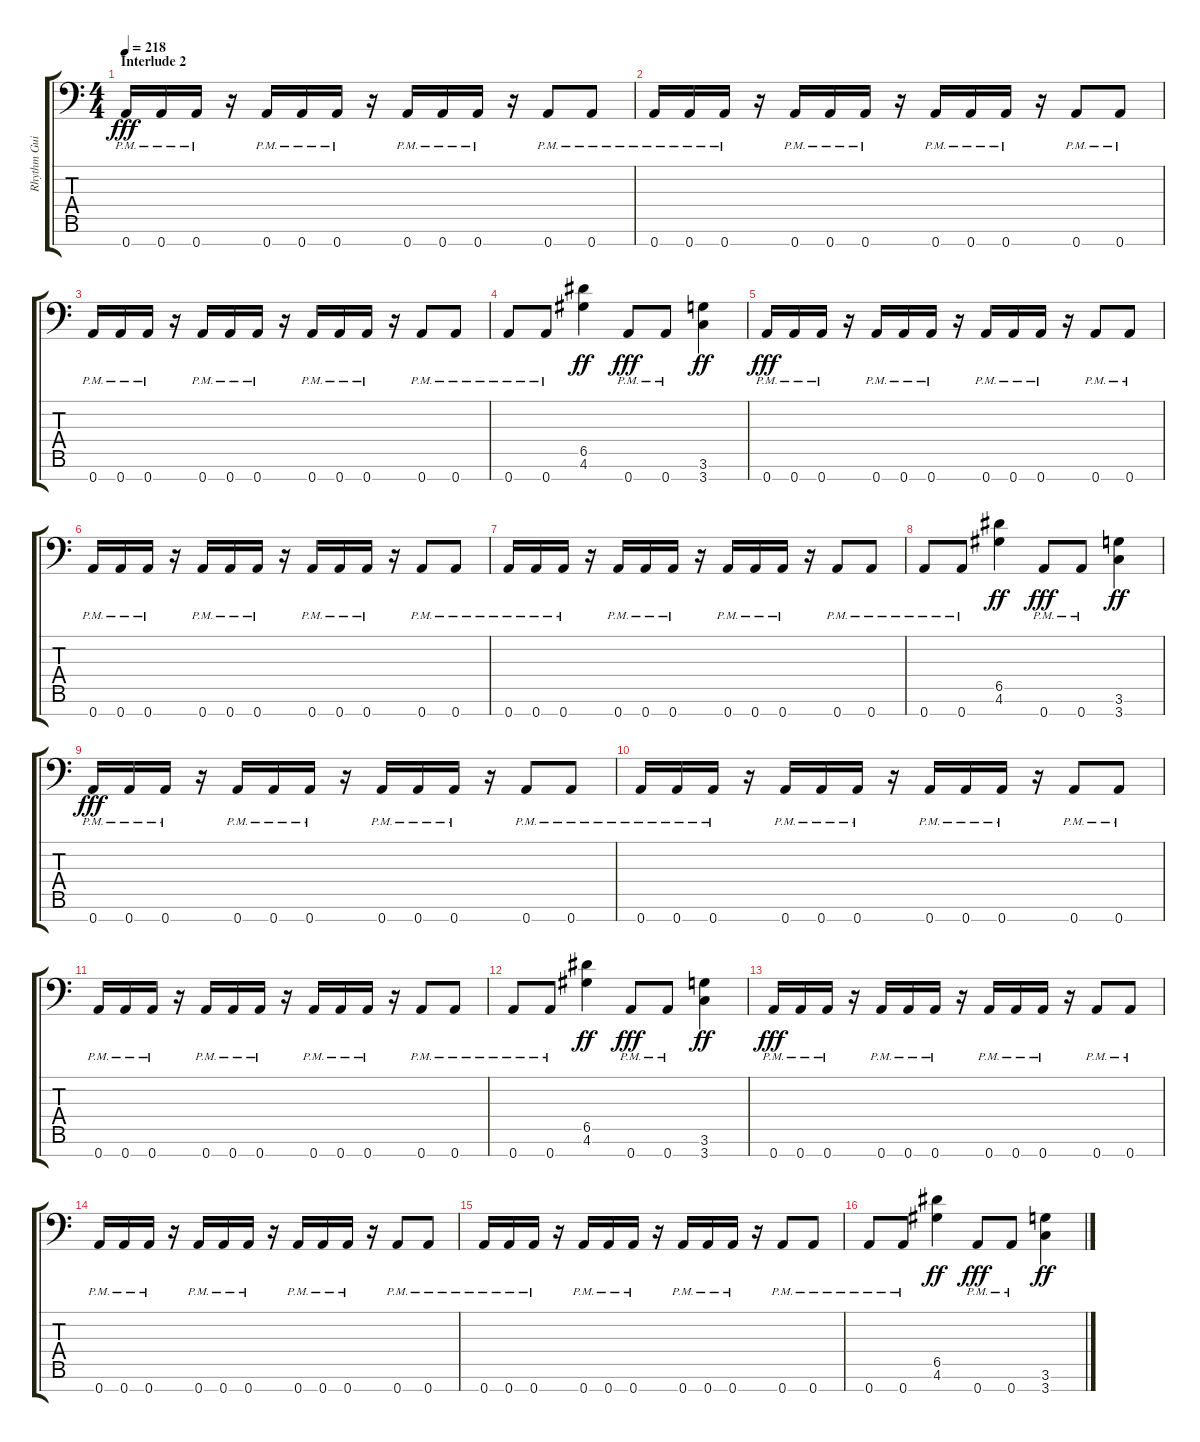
\track ("Rhythm Guitar 2" "Rhythm Gui") {instrument overdrivenguitar}
\staff {score tabs}
\tuning (E4 B3 G3 D3 A2 E2 A1) {hide}
\ts (4 4)
\section ("" "Interlude 2")
\tempo 218
\clef f4
\ks c
0.7{pm}.16{dy fff} 0.7{pm}.16 0.7{pm}.16 r.16 0.7{pm}.16 0.7{pm}.16 0.7{pm}.16 r.16 0.7{pm}.16 0.7{pm}.16 0.7{pm}.16 r.16 0.7{pm}.8 0.7{pm}.8 |
0.7{pm}.16 0.7{pm}.16 0.7{pm}.16 r.16 0.7{pm}.16 0.7{pm}.16 0.7{pm}.16 r.16 0.7{pm}.16 0.7{pm}.16 0.7{pm}.16 r.16 0.7{pm}.8 0.7{pm}.8 |
0.7{pm}.16 0.7{pm}.16 0.7{pm}.16 r.16 0.7{pm}.16 0.7{pm}.16 0.7{pm}.16 r.16 0.7{pm}.16 0.7{pm}.16 0.7{pm}.16 r.16 0.7{pm}.8 0.7{pm}.8 |
0.7{pm}.8 0.7{pm}.8 (6.5 4.6).4{dy ff} 0.7{pm}.8{dy fff} 0.7{pm}.8 (3.6 3.7).4{dy ff} |
0.7{pm}.16{dy fff} 0.7{pm}.16 0.7{pm}.16 r.16 0.7{pm}.16 0.7{pm}.16 0.7{pm}.16 r.16 0.7{pm}.16 0.7{pm}.16 0.7{pm}.16 r.16 0.7{pm}.8 0.7{pm}.8 |
0.7{pm}.16 0.7{pm}.16 0.7{pm}.16 r.16 0.7{pm}.16 0.7{pm}.16 0.7{pm}.16 r.16 0.7{pm}.16 0.7{pm}.16 0.7{pm}.16 r.16 0.7{pm}.8 0.7{pm}.8 |
0.7{pm}.16 0.7{pm}.16 0.7{pm}.16 r.16 0.7{pm}.16 0.7{pm}.16 0.7{pm}.16 r.16 0.7{pm}.16 0.7{pm}.16 0.7{pm}.16 r.16 0.7{pm}.8 0.7{pm}.8 |
0.7{pm}.8 0.7{pm}.8 (6.5 4.6).4{dy ff} 0.7{pm}.8{dy fff} 0.7{pm}.8 (3.6 3.7).4{dy ff} |
0.7{pm}.16{dy fff} 0.7{pm}.16 0.7{pm}.16 r.16 0.7{pm}.16 0.7{pm}.16 0.7{pm}.16 r.16 0.7{pm}.16 0.7{pm}.16 0.7{pm}.16 r.16 0.7{pm}.8 0.7{pm}.8 |
0.7{pm}.16 0.7{pm}.16 0.7{pm}.16 r.16 0.7{pm}.16 0.7{pm}.16 0.7{pm}.16 r.16 0.7{pm}.16 0.7{pm}.16 0.7{pm}.16 r.16 0.7{pm}.8 0.7{pm}.8 |
0.7{pm}.16 0.7{pm}.16 0.7{pm}.16 r.16 0.7{pm}.16 0.7{pm}.16 0.7{pm}.16 r.16 0.7{pm}.16 0.7{pm}.16 0.7{pm}.16 r.16 0.7{pm}.8 0.7{pm}.8 |
0.7{pm}.8 0.7{pm}.8 (6.5 4.6).4{dy ff} 0.7{pm}.8{dy fff} 0.7{pm}.8 (3.6 3.7).4{dy ff} |
0.7{pm}.16{dy fff} 0.7{pm}.16 0.7{pm}.16 r.16 0.7{pm}.16 0.7{pm}.16 0.7{pm}.16 r.16 0.7{pm}.16 0.7{pm}.16 0.7{pm}.16 r.16 0.7{pm}.8 0.7{pm}.8 |
0.7{pm}.16 0.7{pm}.16 0.7{pm}.16 r.16 0.7{pm}.16 0.7{pm}.16 0.7{pm}.16 r.16 0.7{pm}.16 0.7{pm}.16 0.7{pm}.16 r.16 0.7{pm}.8 0.7{pm}.8 |
0.7{pm}.16 0.7{pm}.16 0.7{pm}.16 r.16 0.7{pm}.16 0.7{pm}.16 0.7{pm}.16 r.16 0.7{pm}.16 0.7{pm}.16 0.7{pm}.16 r.16 0.7{pm}.8 0.7{pm}.8 |
0.7{pm}.8 0.7{pm}.8 (6.5 4.6).4{dy ff} 0.7{pm}.8{dy fff} 0.7{pm}.8 (3.6 3.7).4{dy ff}
